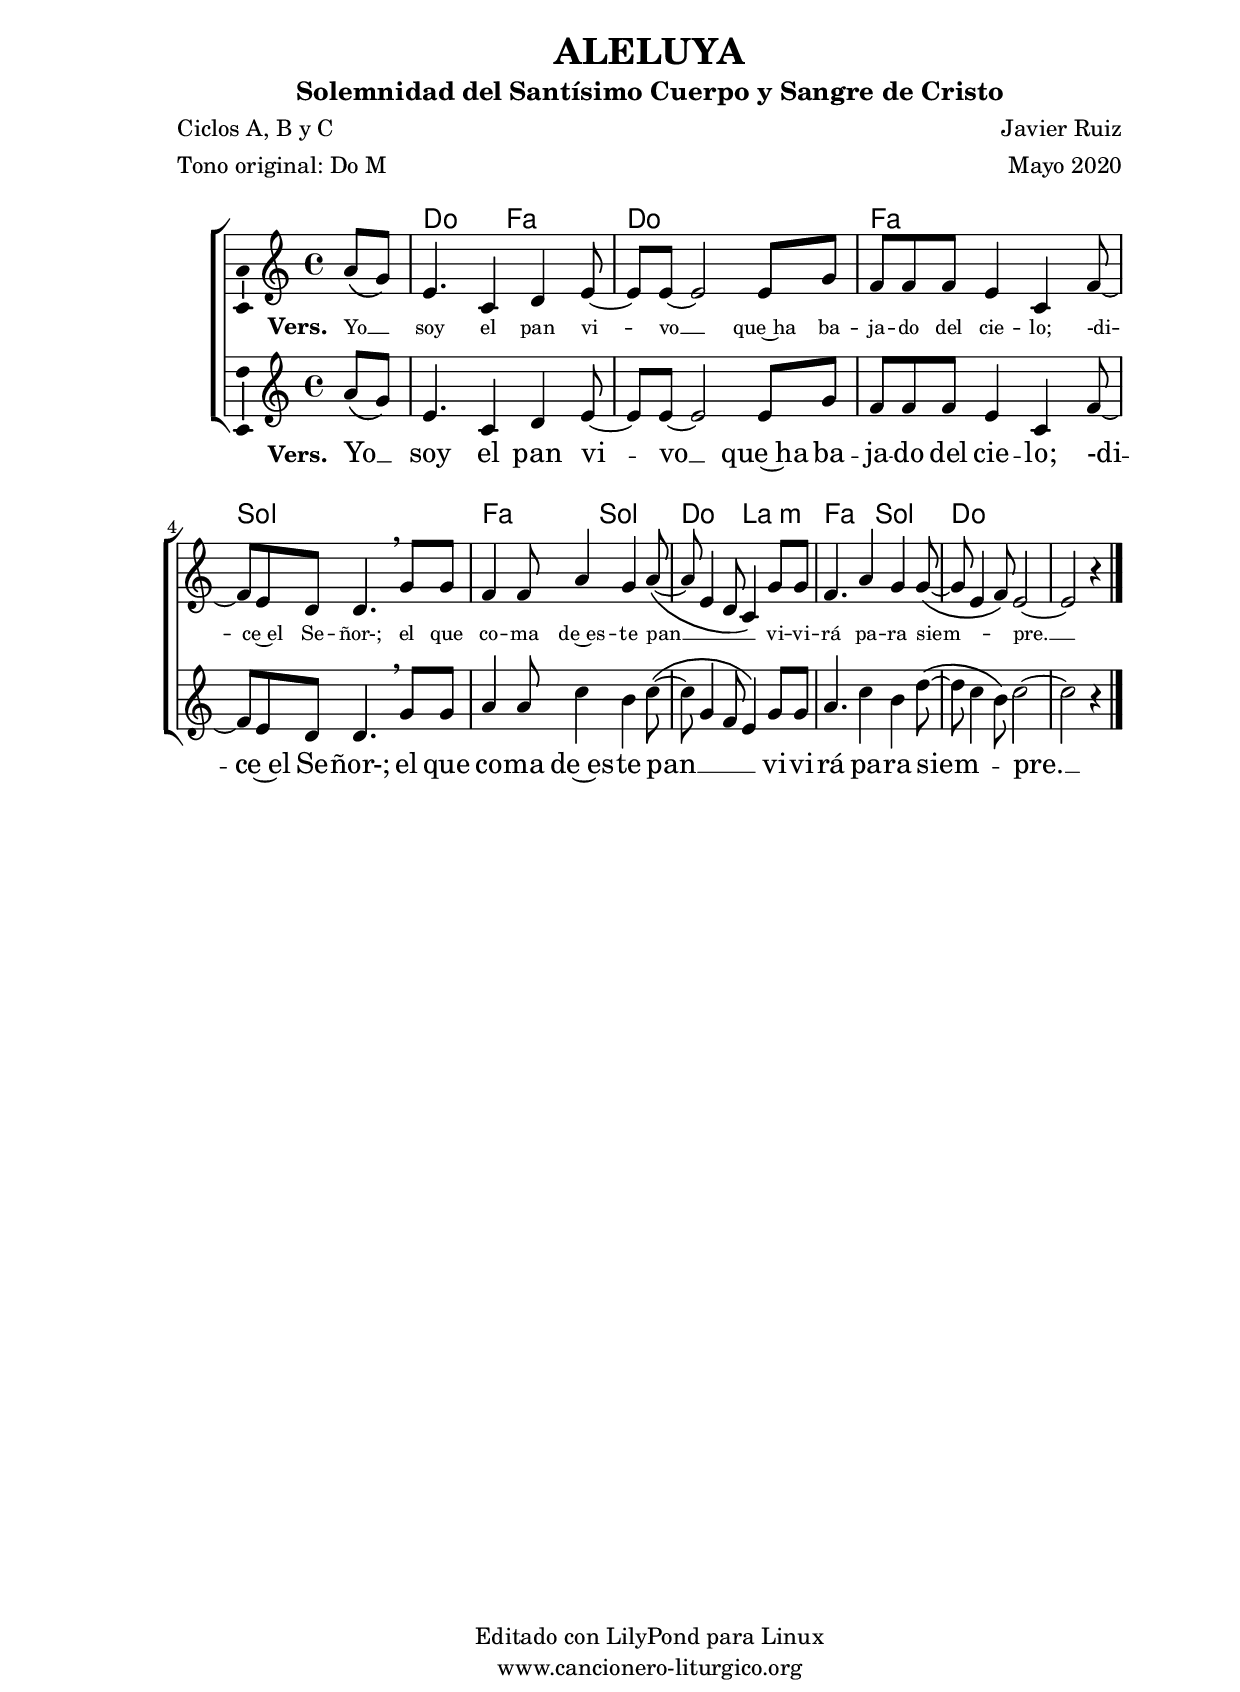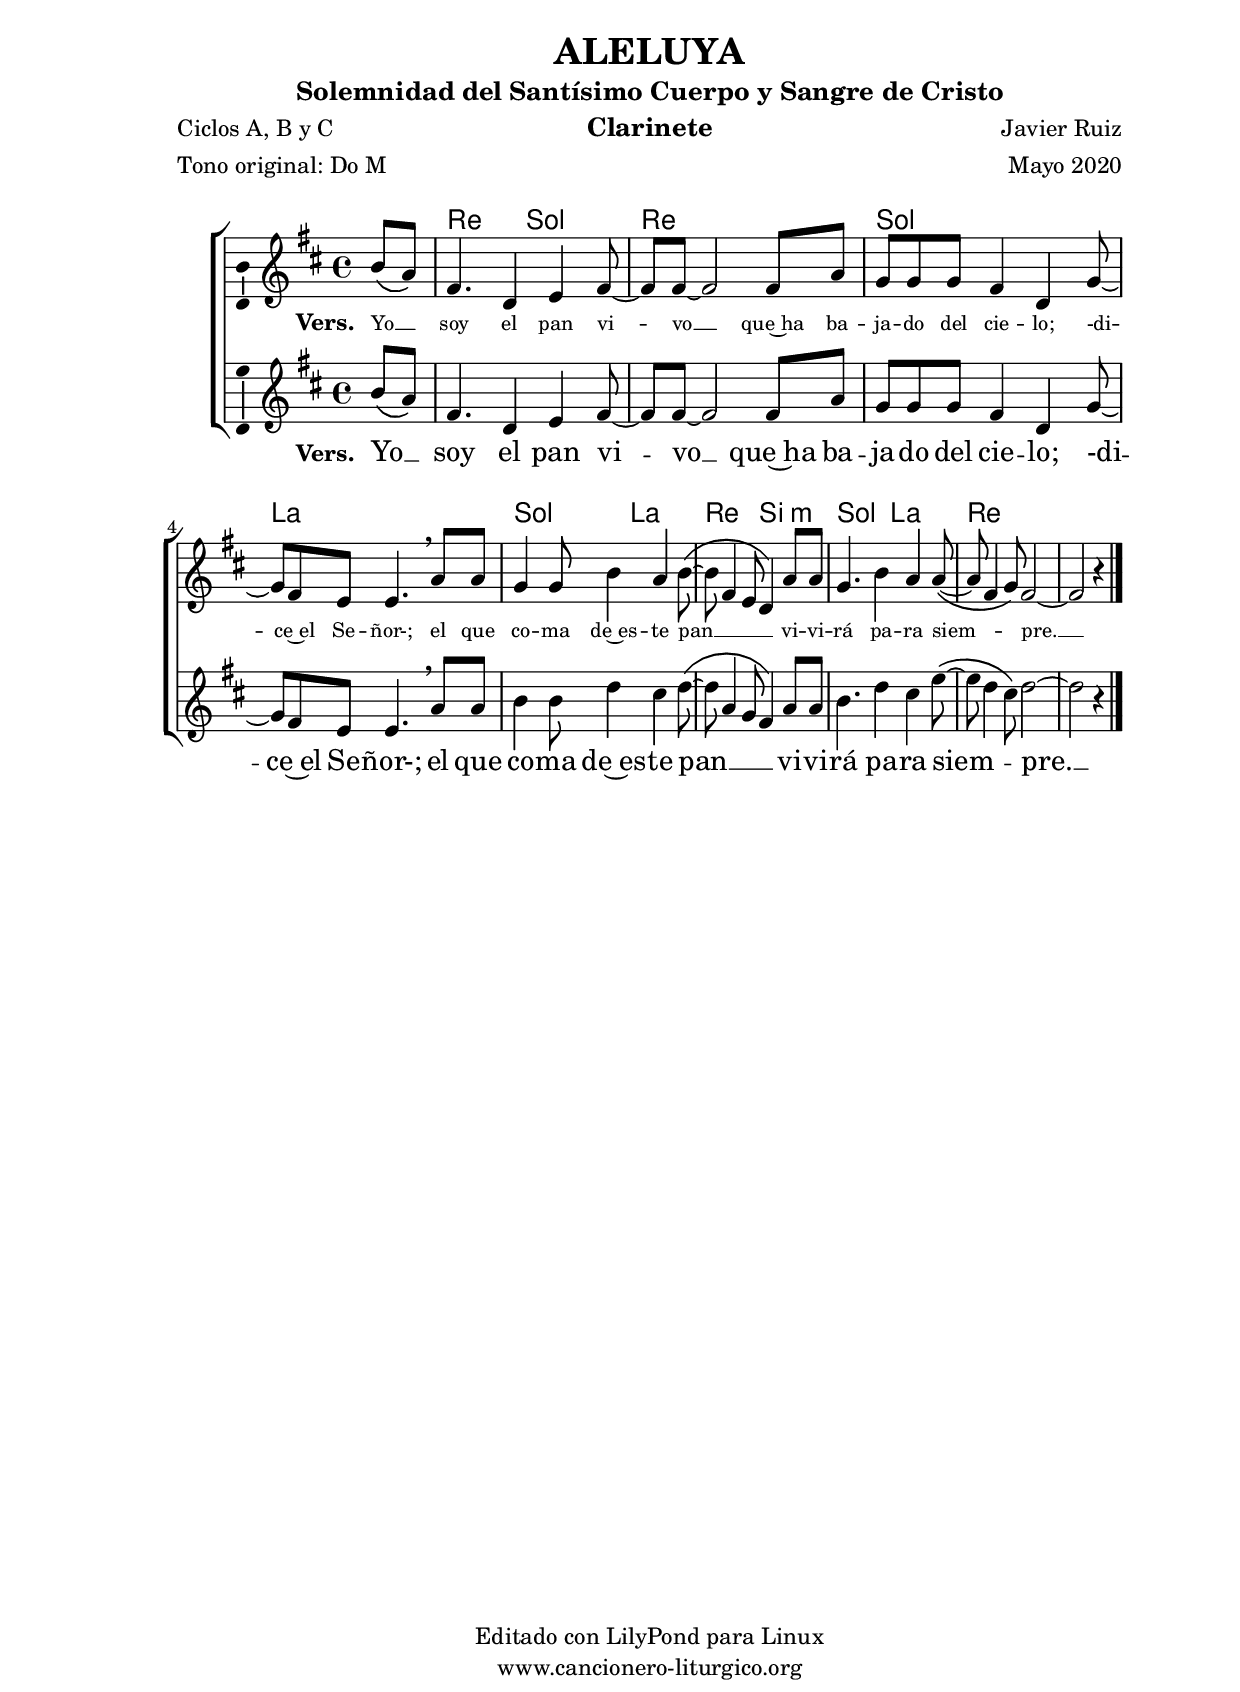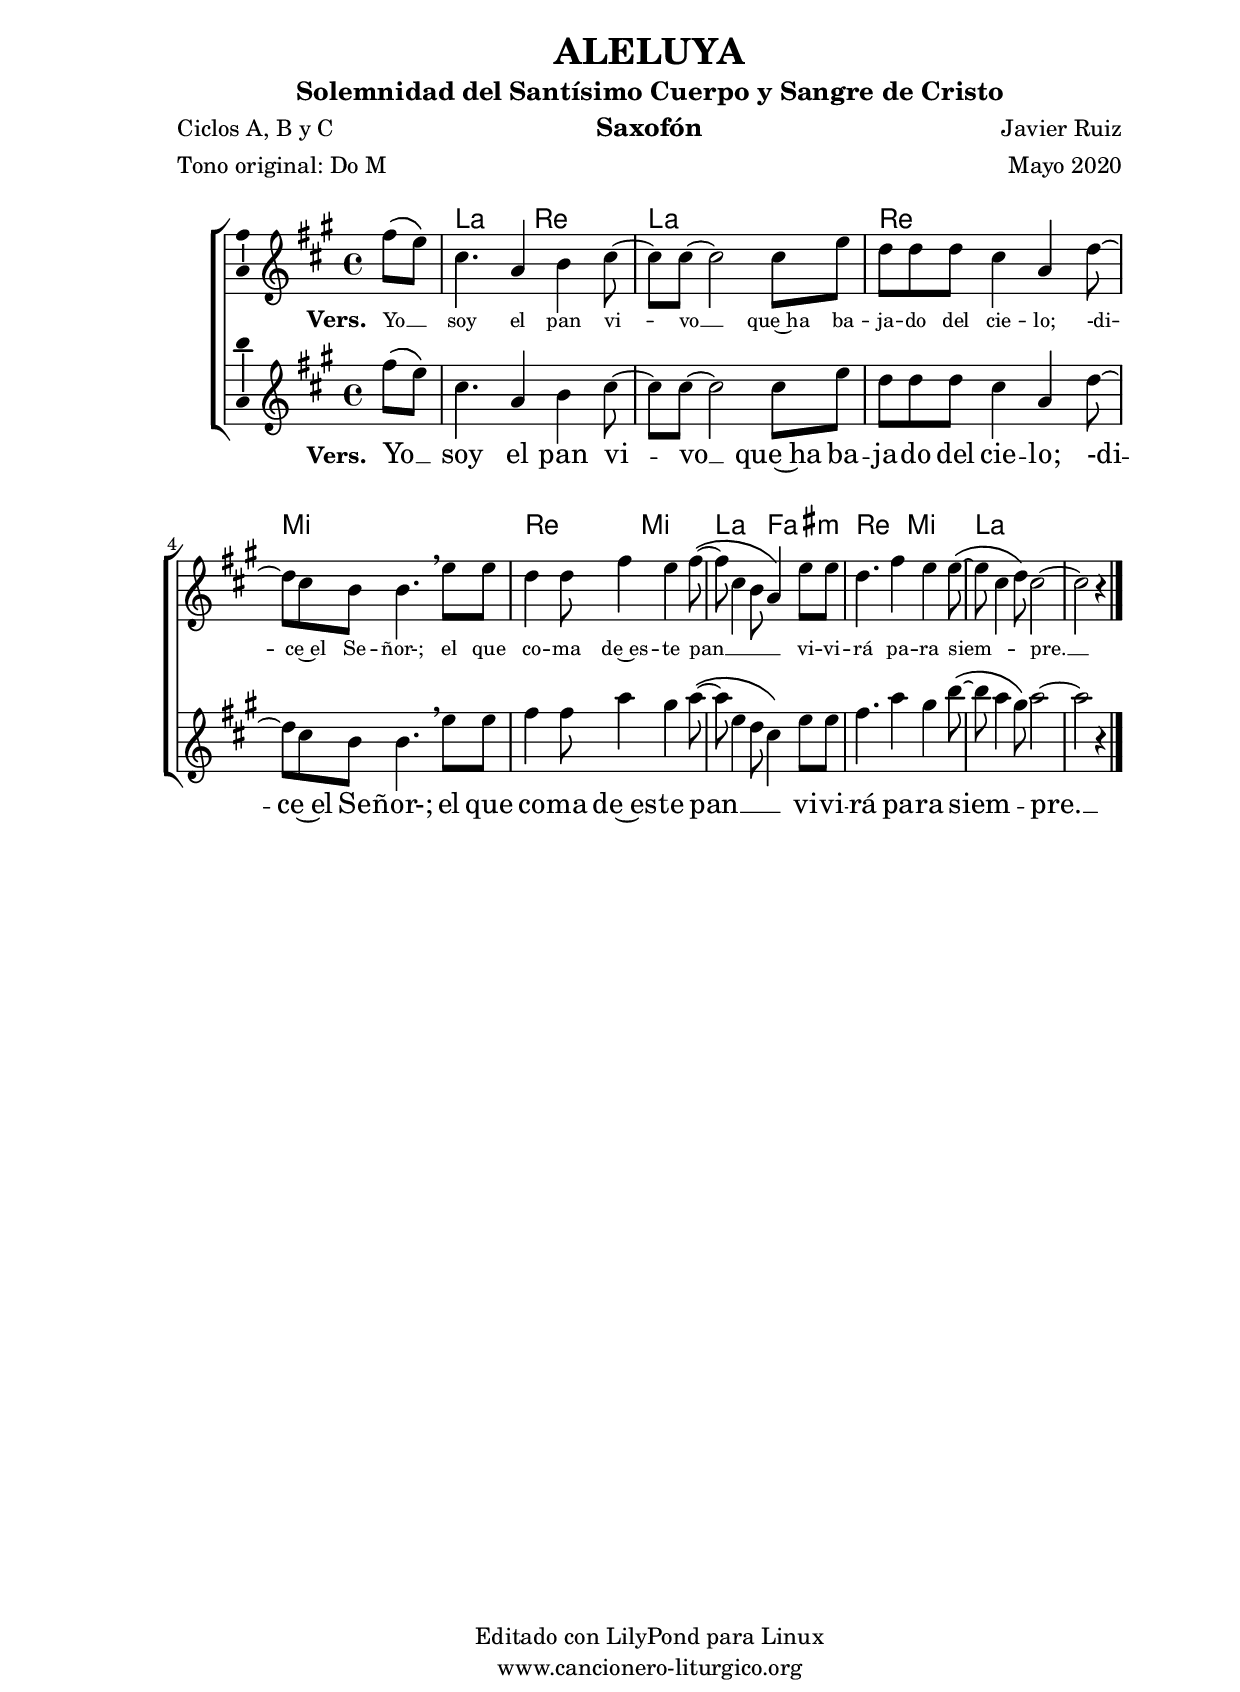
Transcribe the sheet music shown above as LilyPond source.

%
%para convertir .midi en .wav:
%timidity filename.midi -Ow -o finename.wav
%
%
%Para convertir de .wav a .mp3:
%lame -h -m j filename.wav
%
%
%para escuchar el midi:
%timidity nombrefichero.midi
%


%versión de lilypond para la que se ha escrito esta partitura:
\version "2.16.0"

	%Tamaño papel
	#(set-default-paper-size "a4")
	%Tamaño partitura
	#(set-global-staff-size 20)
	%No responde al pulsar sobre una nota
	#(ly:set-option 'point-and-click #f)

%parámetros del encabezamiento:
\header {
	title = "ALELUYA"
	subtitle = "Solemnidad del Santísimo Cuerpo y Sangre de Cristo"
	composer = "Javier Ruiz"
	poet = "Ciclos A, B y C"
	meter = "Tono original: Do M"
	arranger = "Mayo 2020"
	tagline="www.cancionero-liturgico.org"
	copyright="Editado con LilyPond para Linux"
	}

%parámetros asociados al papel:
\paper  {
	oddHeaderMarkup = \markup {\fill-line { \on-the-fly #not-first-page \fromproperty #'header:title \on-the-fly #not-first-page \fromproperty #'header:composer }}
	evenHeaderMarkup = \markup {\fill-line { \fromproperty #'header:composer \fromproperty #'header:title }}
	#(set-paper-size "a4")
	print-page-number = ##f
	first-page-number = 1
	print-first-page-number = ##f
%	head-separation = 3.0 \cm
	top-margin = 1.5 \cm
%	top-margin = 2.0 \cm
%%%	bottom-margin = 0.5\cm
	bottom-margin = 0.2\cm
	left-margin = 3.0 \cm
	line-width = 16.0 \cm 
	indent = 8\mm
	interscoreline = 2.\mm
	between-system-space = 15\mm
%	para que las partituras no llenen la hoja:
	ragged-bottom = ##t
%	idem para la última hoja:
	ragged-last-bottom = ##f
%	para que las partituras llenen el ancho del papel:
	ragged-last = ##f
	after-title-space = 2.5 \cm
%page-count=2
system-count=2

	%Flexible Vertical Spacing
%	markup-markup-spacing =
%	#'((basic-distance . 15) (minimum-distance . 15) (padding . 3))
	markup-system-spacing =
	#'((basic-distance . 15) (minimum-distance . 15) (padding . 3))
	system-system-spacing =
	#'((basic-distance . 15) (minimum-distance . 15) (padding . 3))
	score-system-spacing =
	#'((basic-distance . 15) (minimum-distance . 15) (padding . 5))
%	top-system-spacing = % header
%	#'((basic-distance . 8) (minimum-distance . 0) (padding . 0))
%	top-markup-spacing =
%	#'((basic-distance . 20) (minimum-distance . 20) (padding . 0))
	last-bottom-spacing = % footer
	#'((basic-distance . 5) (minimum-distance . 5) (padding . 0))
%	score-markup-spacing =
%	#'((basic-distance . 16) (minimum-distance . 13) (padding . 0))

	}


%parámetros que afectan a toda la partitura:
global =  {
	%clave de sol (G):
	\clef G
	%armadura:
%	\transpose c ees
	\key c \major
	\tempo 4=110
	\set Score.tempoHideNote = ##t
	}


acordes = {
	\italianChords
	\chordmode {
%	\transpose c ees
{

s4
c2 f c c f f g g
f2 g c a:m f g c c c2

	}
	}
}


melodiatrompeta = 
%	\transpose c ees
{

	\relative c''{
	\time 4/4

\partial4
r4
r1
r8 e4 <d f>8 <e g>2
r1
r8 g4 <f a>8 <g b>2
r1
r8 c,4 <b d>8 <c e>2
r1
r8 g'4 <e a>8 <c g'>2~
<c g'>2 r4

}
	\bar "|."
	}


melodiatres = 
%	\transpose c ees
{

	\relative c'{
	\time 4/4

\partial4
a'8 \(g\)
e4. c4 d4 e8~
e8 e~e2 e8 g
f8 f f e4 c4 f8~
f8 e d8 d4. \breathe g8 g
f4 f8 a4 g a8~
\(a8 e4 d8 c4\) g'8 g
f4. a4 g g8~
\(g8 e4 f8\) e2~
e2 r4 %s4

}

	\bar "|."
	}


melodiabajo = 
%	\transpose c ees
{

	%clave de fa (F):
	\clef F

	\relative c{
	\time 4/4

\partial4
r4
c4. c8 f4. f8
c4. c8 c2
f4. f8 d4. d8
g4. g8 g2
f4. f8 g4. g8
c,4. c8 a4. a8
f'4. f8 g4. g8
c,4. c8 c2~
c2 r4 %s4

}

	\bar "|."
	}


melodia = 
%	\transpose c ees
{

	\relative c'{
	\time 4/4

\partial4
a'8 \(g\)
e4. c4 d4 e8~
e8 e~e2 e8 g
f8 f f e4 c4 f8~
f8 e d8 d4. \breathe g8 g
a4 a8 c4 b c8~
\(c8 g4 f8 e4\) g8 g
a4. c4 b d8~
\(d8 c4 b8\) c2~
c2 r4 %s4

}

	\bar "|."
	}


texto = \lyricmode {
\set stanza =#"Vers. "
Yo __ _ soy el pan vi -- vo __
que~ha ba -- ja -- do del cie -- lo;
-di -- ce~el Se -- ñor-;
el que co -- ma de~es -- te pan __ _ _ _
vi -- vi -- rá pa -- ra siem -- _ _ pre. __
	}

textotres = \lyricmode {
\override LyricText #'font-size = #-1
\set stanza =#"Vers. "
Yo __ _ soy el pan vi -- vo __
que~ha ba -- ja -- do del cie -- lo;
-di -- ce~el Se -- ñor-;
el que co -- ma de~es -- te pan __ _ _ _
vi -- vi -- rá pa -- ra siem -- _ _ pre. __
	}


acordesStaff = \context ChordNames = acordesStaff <<
	\set chordChanges = ##t
	\acordes
	>>

voztrompetaStaff = \context Voice = voztrompetaStaff
<<
	\override Staff.StaffSymbol #'staff-space = #(magstep -0.35)
	\set Staff.midiInstrument = #"trumpet"
	\set Staff.midiMinimumVolume = #0.6
	\set Staff.midiMaximumVolume = #0.8
	\global
	\melodiatrompeta
	>>

voztresStaff = \context Voice = voztresStaff
\with {\consists "Ambitus_engraver"}
<<
%	\override Staff.StaffSymbol #'staff-space = #(magstep -0.35)
	\set Staff.midiInstrument = #"violin"
	\set Staff.midiMinimumVolume = #0.6
	\set Staff.midiMaximumVolume = #0.8
	\global
	\relative c' \melodiatres
	>>

vozStaff = \context Voice = vozStaff
\with {\consists "Ambitus_engraver"}
<<
%	\set Staff.instrumentName = ""
%	\set Staff.shortInstrumentName = ""
%	\set Staff.midiInstrument = #"clarinet"
%	\set Staff.midiInstrument = #"cello"
	\set Staff.midiInstrument = #"flute"
%	\set Staff.midiInstrument = #"electric guitar (jazz)"
%	\set Staff.midiInstrument = #"english horn"
%	\set Staff.midiInstrument = #"violin"
%	\set Staff.midiInstrument = #"glockenspiel"
	\set Staff.midiMinimumVolume = #0.8
	\set Staff.midiMaximumVolume = #1.0
	\global
	\melodia
	>>

vozbajoStaff = \context Voice = vozbajoStaff
<<
	\override Staff.StaffSymbol #'staff-space = #(magstep -0.35)
	\set Staff.midiInstrument = #"english horn"
	\set Staff.midiMinimumVolume = #0.6
	\set Staff.midiMaximumVolume = #0.8
	\global
	\melodiabajo
	>>

textoStaff = \context Lyrics = textoStaff <<
	\lyricsto vozStaff \texto
	>>

textotresStaff = \context Lyrics = textotresStaff <<
	\lyricsto voztresStaff \textotres
	>>


\book {
	\score {
		<<
		\context ChoirStaff {
%			\override StaffGroup.SystemStartBracket #'collapse-height = #1
%			\override Score.SystemStartBar #'collapse-height = #1
			<<
			\acordesStaff
%			\voztrompetaStaff
			\voztresStaff
			\textotresStaff
			\vozStaff
			\textoStaff
%			\vozbajoStaff
			>>
			}
		>>
		\layout {
	    		\context {
				\Lyrics
				\override LyricText #'font-size = #2
				}
	   		 \context {
				\Score
				\override StaffSymbol #'staff-space = #(magstep +3)
				}
			}
		}
	\score {
		\unfoldRepeats
		<<
		\context ChoirStaff {
			<<
			\acordesStaff
			\voztrompetaStaff
			\voztresStaff
			\vozStaff
			\vozbajoStaff
			>>
			}
		>>
		\midi {
	  		\context {
	  			\Score
				tempoWholesPerMinute = #(ly:make-moment 70 4)
				}
			}
		}
	}


%Partitura para clarinete
#(define output-suffix "C")
\book {
	\header{
		instrument = "Clarinete"
		}
	\score {
		<<
		\context ChoirStaff {
%			\override StaffGroup.SystemStartBracket #'collapse-height = #1
%			\override Score.SystemStartBar #'collapse-height = #1
\transpose c d
			<<
			\acordesStaff
%			\voztrompetaStaff
			\voztresStaff
			\textotresStaff
			\vozStaff
			\textoStaff
%			\vozbajoStaff
			>>
			}
		>>
		\layout {
	    		\context {
				\Lyrics
				\override LyricText #'font-size = #2
				}
	   		 \context {
				\Score
				\override StaffSymbol #'staff-space = #(magstep +3)
				}
			}
		}
	}


%Partitura para saxofón
#(define output-suffix "S")
\book {
	\header{
		instrument = "Saxofón"
		}
	\score {
		<<
		\context ChoirStaff {
%			\override StaffGroup.SystemStartBracket #'collapse-height = #1
%			\override Score.SystemStartBar #'collapse-height = #1
\transpose c a
			<<
			\acordesStaff
%			\voztrompetaStaff
			\voztresStaff
			\textotresStaff
			\vozStaff
			\textoStaff
%			\vozbajoStaff
			>>
			}
		>>
		\layout {
	    		\context {
				\Lyrics
				\override LyricText #'font-size = #2
				}
	   		 \context {
				\Score
				\override StaffSymbol #'staff-space = #(magstep +3)
				}
			}
		}
	}


